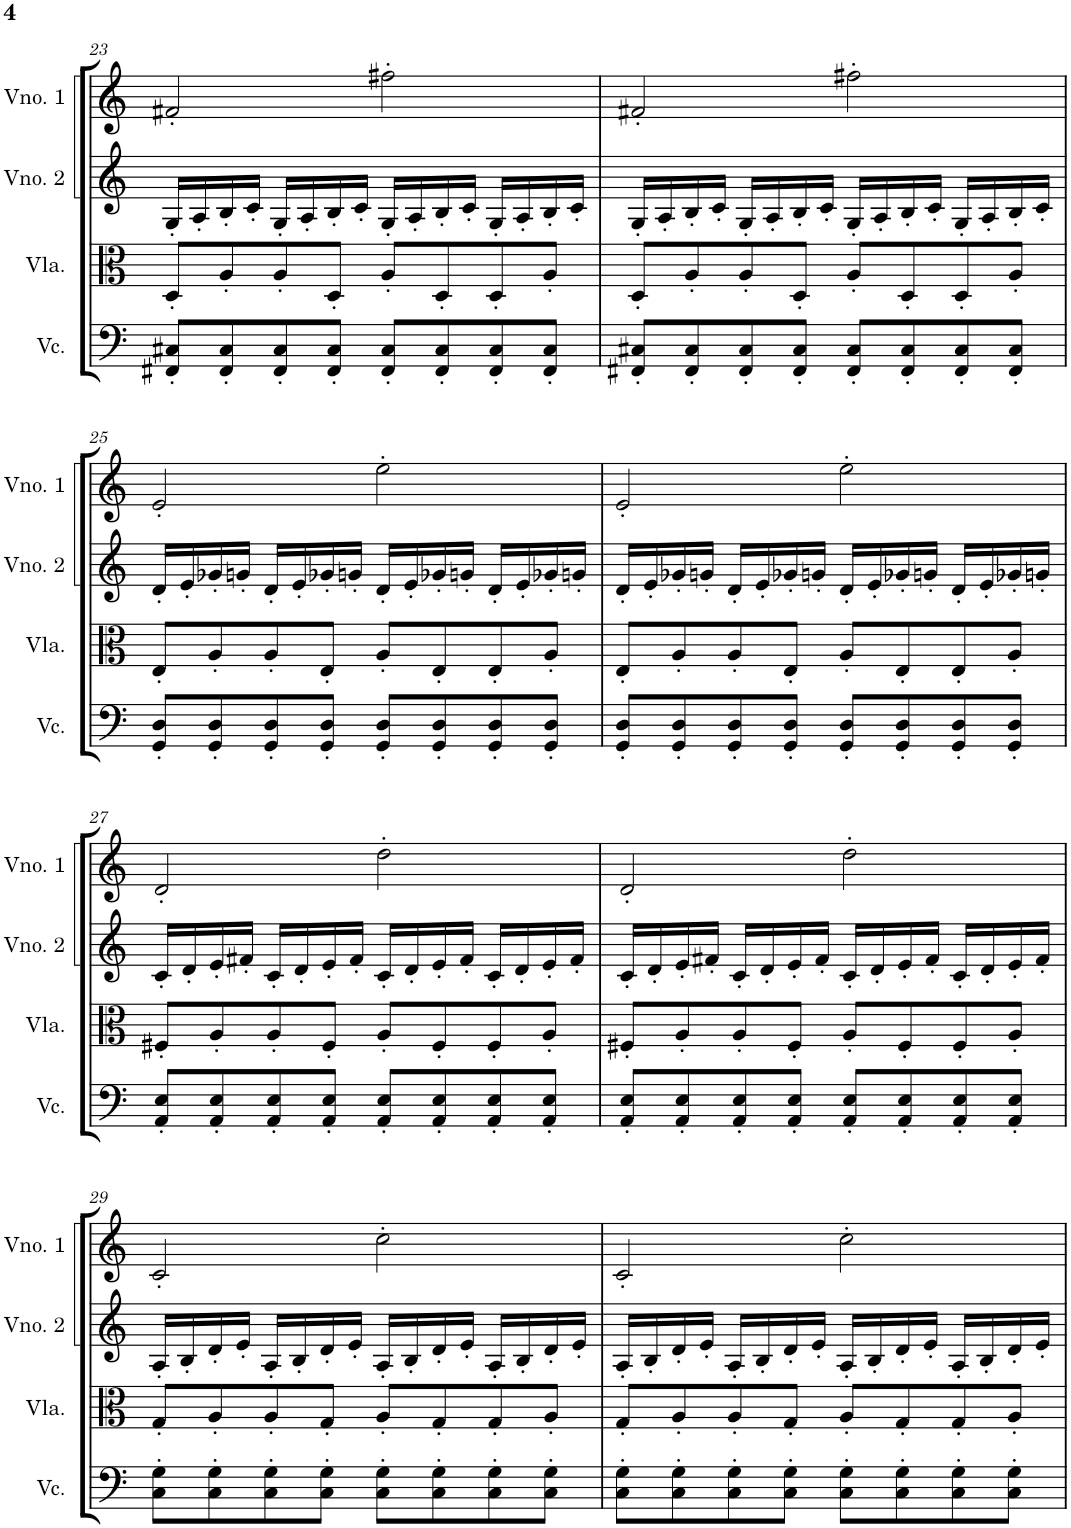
**kern	**kern	**kern	**kern
*part4	*part3	*part2	*part1
*staff4	*staff3	*staff2	*staff1
*I"Violoncelo	*I"Viola	*I"Violino 2	*I"Violino 1
*I'Vc.	*I'Vla.	*I'Vno. 2	*I'Vno. 1
!!LO:PB:g=z
*clefF4	*clefC3	*clefG2	*clefG2
*k[]	*k[]	*k[]	*k[]
*M4/4	*M4/4	*M4/4	*M4/4
=23	=23	=23	=23
8FF#X/' 8C#X/'L	8D'/L	16G'/LL	2f#X'/
.	.	16A'/	.
8FF#/' 8C#/'	8A'/	16B'/	.
.	.	16c'/JJ	.
8FF#/' 8C#/'	8A'/	16G'/LL	.
.	.	16A'/	.
8FF#/' 8C#/'J	8D'/J	16B'/	.
.	.	16c'/JJ	.
8FF#/' 8C#/'L	8A'/L	16G'/LL	2ff#X'\
.	.	16A'/	.
8FF#/' 8C#/'	8D'/	16B'/	.
.	.	16c'/JJ	.
8FF#/' 8C#/'	8D'/	16G'/LL	.
.	.	16A'/	.
8FF#/' 8C#/'J	8A'/J	16B'/	.
.	.	16c'/JJ	.
=24	=24	=24	=24
8FF#X/' 8C#X/'L	8D'/L	16G'/LL	2f#X'/
.	.	16A'/	.
8FF#/' 8C#/'	8A'/	16B'/	.
.	.	16c'/JJ	.
8FF#/' 8C#/'	8A'/	16G'/LL	.
.	.	16A'/	.
8FF#/' 8C#/'J	8D'/J	16B'/	.
.	.	16c'/JJ	.
8FF#/' 8C#/'L	8A'/L	16G'/LL	2ff#X'\
.	.	16A'/	.
8FF#/' 8C#/'	8D'/	16B'/	.
.	.	16c'/JJ	.
8FF#/' 8C#/'	8D'/	16G'/LL	.
.	.	16A'/	.
8FF#/' 8C#/'J	8A'/J	16B'/	.
.	.	16c'/JJ	.
!!LO:LB:g=z
=25	=25	=25	=25
8GG/' 8D/'L	8E'/L	16d'/LL	2e'/
.	.	16e'/	.
8GG/' 8D/'	8A'/	16g-X'/	.
.	.	16gn'/JJ	.
8GG/' 8D/'	8A'/	16d'/LL	.
.	.	16e'/	.
8GG/' 8D/'J	8E'/J	16g-X'/	.
.	.	16gn'/JJ	.
8GG/' 8D/'L	8A'/L	16d'/LL	2ee'\
.	.	16e'/	.
8GG/' 8D/'	8E'/	16g-X'/	.
.	.	16gn'/JJ	.
8GG/' 8D/'	8E'/	16d'/LL	.
.	.	16e'/	.
8GG/' 8D/'J	8A'/J	16g-X'/	.
.	.	16gn'/JJ	.
=26	=26	=26	=26
8GG/' 8D/'L	8E'/L	16d'/LL	2e'/
.	.	16e'/	.
8GG/' 8D/'	8A'/	16g-X'/	.
.	.	16gn'/JJ	.
8GG/' 8D/'	8A'/	16d'/LL	.
.	.	16e'/	.
8GG/' 8D/'J	8E'/J	16g-X'/	.
.	.	16gn'/JJ	.
8GG/' 8D/'L	8A'/L	16d'/LL	2ee'\
.	.	16e'/	.
8GG/' 8D/'	8E'/	16g-X'/	.
.	.	16gn'/JJ	.
8GG/' 8D/'	8E'/	16d'/LL	.
.	.	16e'/	.
8GG/' 8D/'J	8A'/J	16g-X'/	.
.	.	16gn'/JJ	.
!!LO:LB:g=z
=27	=27	=27	=27
8AA/' 8E/'L	8F#X'/L	16c'/LL	2d'/
.	.	16d'/	.
8AA/' 8E/'	8A'/	16e'/	.
.	.	16f#X'/JJ	.
8AA/' 8E/'	8A'/	16c'/LL	.
.	.	16d'/	.
8AA/' 8E/'J	8F#'/J	16e'/	.
.	.	16f#'/JJ	.
8AA/' 8E/'L	8A'/L	16c'/LL	2dd'\
.	.	16d'/	.
8AA/' 8E/'	8F#'/	16e'/	.
.	.	16f#'/JJ	.
8AA/' 8E/'	8F#'/	16c'/LL	.
.	.	16d'/	.
8AA/' 8E/'J	8A'/J	16e'/	.
.	.	16f#'/JJ	.
=28	=28	=28	=28
8AA/' 8E/'L	8F#X'/L	16c'/LL	2d'/
.	.	16d'/	.
8AA/' 8E/'	8A'/	16e'/	.
.	.	16f#X'/JJ	.
8AA/' 8E/'	8A'/	16c'/LL	.
.	.	16d'/	.
8AA/' 8E/'J	8F#'/J	16e'/	.
.	.	16f#'/JJ	.
8AA/' 8E/'L	8A'/L	16c'/LL	2dd'\
.	.	16d'/	.
8AA/' 8E/'	8F#'/	16e'/	.
.	.	16f#'/JJ	.
8AA/' 8E/'	8F#'/	16c'/LL	.
.	.	16d'/	.
8AA/' 8E/'J	8A'/J	16e'/	.
.	.	16f#'/JJ	.
!!LO:LB:g=z
=29	=29	=29	=29
8C\' 8G\'L	8G'/L	16A'/LL	2c'/
.	.	16B'/	.
8C\' 8G\'	8A'/	16d'/	.
.	.	16e'/JJ	.
8C\' 8G\'	8A'/	16A'/LL	.
.	.	16B'/	.
8C\' 8G\'J	8G'/J	16d'/	.
.	.	16e'/JJ	.
8C\' 8G\'L	8A'/L	16A'/LL	2cc'\
.	.	16B'/	.
8C\' 8G\'	8G'/	16d'/	.
.	.	16e'/JJ	.
8C\' 8G\'	8G'/	16A'/LL	.
.	.	16B'/	.
8C\' 8G\'J	8A'/J	16d'/	.
.	.	16e'/JJ	.
=30	=30	=30	=30
8C\' 8G\'L	8G'/L	16A'/LL	2c'/
.	.	16B'/	.
8C\' 8G\'	8A'/	16d'/	.
.	.	16e'/JJ	.
8C\' 8G\'	8A'/	16A'/LL	.
.	.	16B'/	.
8C\' 8G\'J	8G'/J	16d'/	.
.	.	16e'/JJ	.
8C\' 8G\'L	8A'/L	16A'/LL	2cc'\
.	.	16B'/	.
8C\' 8G\'	8G'/	16d'/	.
.	.	16e'/JJ	.
8C\' 8G\'	8G'/	16A'/LL	.
.	.	16B'/	.
8C\' 8G\'J	8A'/J	16d'/	.
.	.	16e'/JJ	.
=	=	=	=
*-	*-	*-	*-
